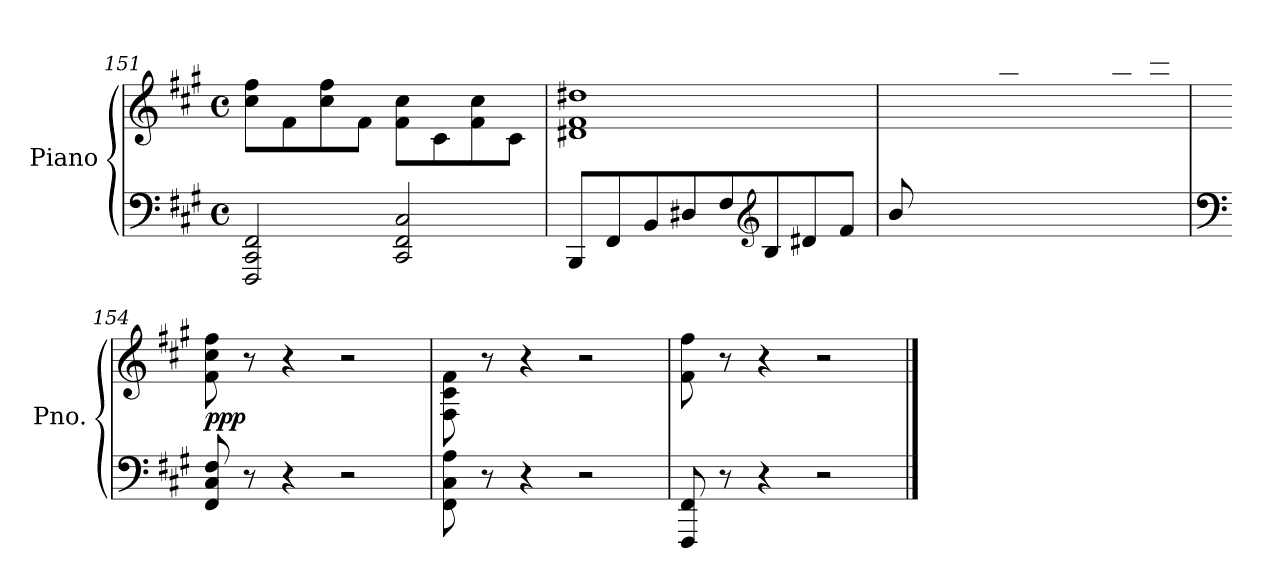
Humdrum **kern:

**kern	**kern	**dynam
*part1	*part1	*part1
*staff2	*staff1	*staff1/2
*I"Piano	*	*
*I'Pno.	*	*
*clefF4	*clefG2	*
*k[f#c#g#]	*k[f#c#g#]	*
*M4/4	*M4/4	*
*met(c)	*met(c)	*
=151	=151	=151
2FFF#/ 2CC#/ 2FF#/	8cc#\ 8ff#\L	.
.	8f#\	.
.	8cc#\ 8ff#\	.
.	8f#\J	.
2CC#/ 2FF#/ 2C#/	8f#\ 8cc#\L	.
.	8c#\	.
.	8f#\ 8cc#\	.
.	8c#\J	.
!!LO:LB:g=z
=152	=152	=152
8BBB/L	1d#X 1f# 1dd#X	.
8FF#/	.	.
8BB/	.	.
8D#X/	.	.
8F#/	.	.
*clefG2	*	*
8B/	.	.
8d#X/	.	.
8f#/J	.	.
=153	=153	=153
*	*^	*
8b/L	1ryy	8ryy	.
2..ryy	.	8dd#X\	.
.	.	8ff#\	.
.	.	8bb\	.
*	*8va	*	*
.	.	8ddd#\	.
.	.	8fff#\	.
.	.	8bbb\	.
.	.	8dddd#X\J	.
*	*v	*v	*
=154	=154	=154
*clefF4	*	*
*	*^	*
!	!	!	!LO:DY:b
*	*v	*v	*
8FF#/ 8C#/ 8F#/	8ff#\ 8ccc#\ 8fff#\	ppp
8r	8r	.
4r	4r	.
2r	2r	.
=155	=155	=155
*X8va	*	*
8FF#\ 8C#\ 8A\	8f#\ 8cc#\ 8ff#\	.
8r	8r	.
4r	4r	.
2r	2r	.
=156	=156	=156
8FFF#/ 8FF#/	8ff#\ 8fff#\	.
8r	8r	.
4r	4r	.
2r	2r	.
==	==	==
*-	*-	*-
